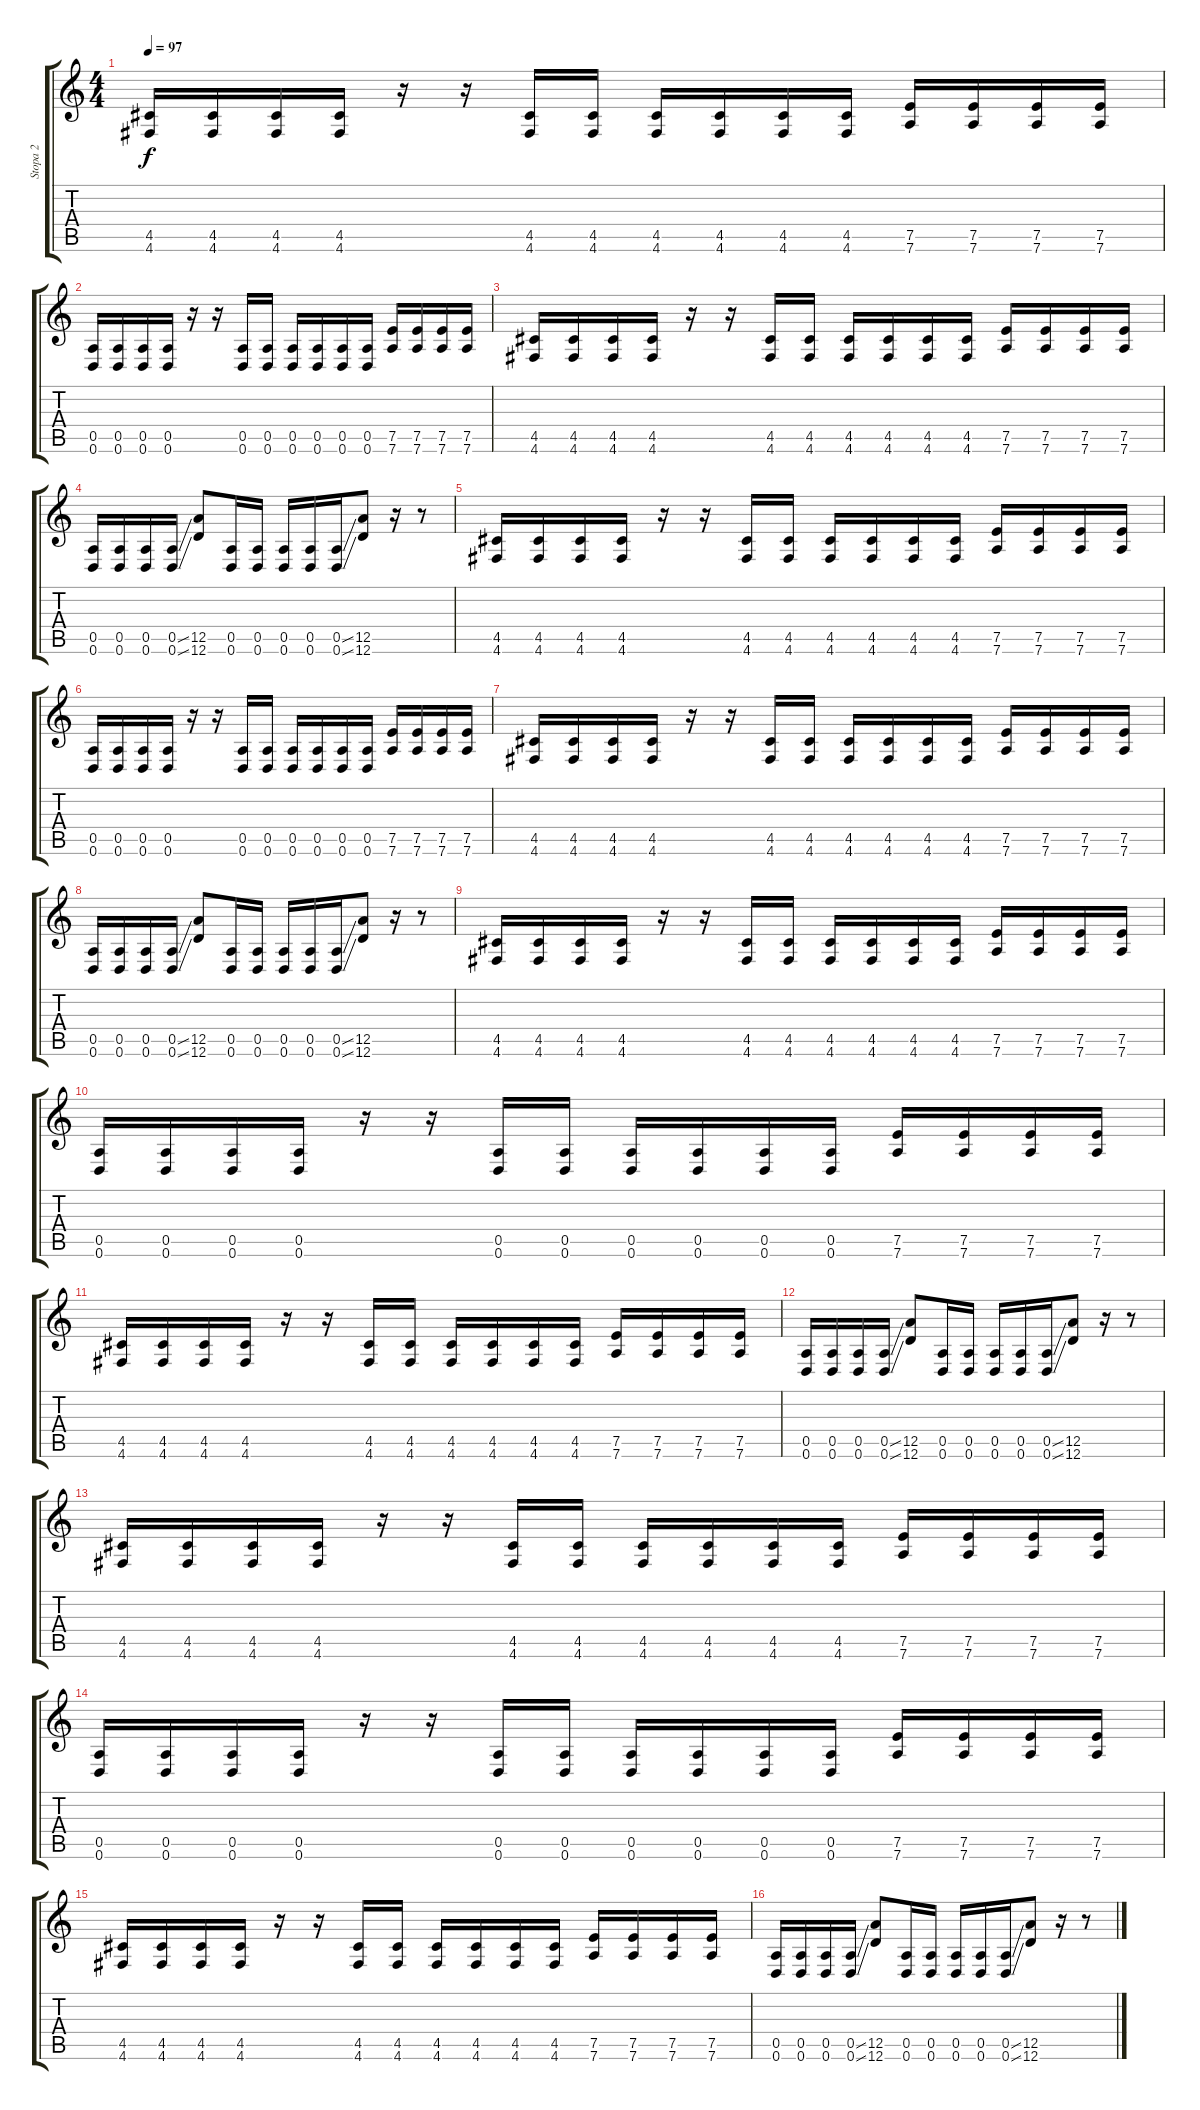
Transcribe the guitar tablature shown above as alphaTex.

\track ("Stopa 2" "Stopa 2") {instrument electricbassfinger}
\staff {score tabs}
\tuning (E4 B3 G3 D3 A2 D2) {hide}
\ts (4 4)
\tempo 97
\clef g2
\ks c
(4.5 4.6).16{dy f instrument electricbassfinger} (4.5 4.6).16 (4.5 4.6).16 (4.5 4.6).16 r.16 r.16 (4.5 4.6).16 (4.5 4.6).16 (4.5 4.6).16 (4.5 4.6).16 (4.5 4.6).16 (4.5 4.6).16 (7.5 7.6).16 (7.5 7.6).16 (7.5 7.6).16 (7.5 7.6).16 |
(0.5 0.6).16 (0.5 0.6).16 (0.5 0.6).16 (0.5 0.6).16 r.16 r.16 (0.5 0.6).16 (0.5 0.6).16 (0.5 0.6).16 (0.5 0.6).16 (0.5 0.6).16 (0.5 0.6).16 (7.5 7.6).16 (7.5 7.6).16 (7.5 7.6).16 (7.5 7.6).16 |
(4.5 4.6).16 (4.5 4.6).16 (4.5 4.6).16 (4.5 4.6).16 r.16 r.16 (4.5 4.6).16 (4.5 4.6).16 (4.5 4.6).16 (4.5 4.6).16 (4.5 4.6).16 (4.5 4.6).16 (7.5 7.6).16 (7.5 7.6).16 (7.5 7.6).16 (7.5 7.6).16 |
(0.5 0.6).16 (0.5 0.6).16 (0.5 0.6).16 (0.5{ss} 0.6{ss}).16 (12.5 12.6).8 (0.5 0.6).16 (0.5 0.6).16 (0.5 0.6).16 (0.5 0.6).16 (0.5{ss} 0.6{ss}).16 (12.5 12.6).8 r.16 r.8 |
(4.5 4.6).16 (4.5 4.6).16 (4.5 4.6).16 (4.5 4.6).16 r.16 r.16 (4.5 4.6).16 (4.5 4.6).16 (4.5 4.6).16 (4.5 4.6).16 (4.5 4.6).16 (4.5 4.6).16 (7.5 7.6).16 (7.5 7.6).16 (7.5 7.6).16 (7.5 7.6).16 |
(0.5 0.6).16 (0.5 0.6).16 (0.5 0.6).16 (0.5 0.6).16 r.16 r.16 (0.5 0.6).16 (0.5 0.6).16 (0.5 0.6).16 (0.5 0.6).16 (0.5 0.6).16 (0.5 0.6).16 (7.5 7.6).16 (7.5 7.6).16 (7.5 7.6).16 (7.5 7.6).16 |
(4.5 4.6).16 (4.5 4.6).16 (4.5 4.6).16 (4.5 4.6).16 r.16 r.16 (4.5 4.6).16 (4.5 4.6).16 (4.5 4.6).16 (4.5 4.6).16 (4.5 4.6).16 (4.5 4.6).16 (7.5 7.6).16 (7.5 7.6).16 (7.5 7.6).16 (7.5 7.6).16 |
(0.5 0.6).16 (0.5 0.6).16 (0.5 0.6).16 (0.5{ss} 0.6{ss}).16 (12.5 12.6).8 (0.5 0.6).16 (0.5 0.6).16 (0.5 0.6).16 (0.5 0.6).16 (0.5{ss} 0.6{ss}).16 (12.5 12.6).8 r.16 r.8 |
(4.5 4.6).16 (4.5 4.6).16 (4.5 4.6).16 (4.5 4.6).16 r.16 r.16 (4.5 4.6).16 (4.5 4.6).16 (4.5 4.6).16 (4.5 4.6).16 (4.5 4.6).16 (4.5 4.6).16 (7.5 7.6).16 (7.5 7.6).16 (7.5 7.6).16 (7.5 7.6).16 |
(0.5 0.6).16 (0.5 0.6).16 (0.5 0.6).16 (0.5 0.6).16 r.16 r.16 (0.5 0.6).16 (0.5 0.6).16 (0.5 0.6).16 (0.5 0.6).16 (0.5 0.6).16 (0.5 0.6).16 (7.5 7.6).16 (7.5 7.6).16 (7.5 7.6).16 (7.5 7.6).16 |
(4.5 4.6).16 (4.5 4.6).16 (4.5 4.6).16 (4.5 4.6).16 r.16 r.16 (4.5 4.6).16 (4.5 4.6).16 (4.5 4.6).16 (4.5 4.6).16 (4.5 4.6).16 (4.5 4.6).16 (7.5 7.6).16 (7.5 7.6).16 (7.5 7.6).16 (7.5 7.6).16 |
(0.5 0.6).16 (0.5 0.6).16 (0.5 0.6).16 (0.5{ss} 0.6{ss}).16 (12.5 12.6).8 (0.5 0.6).16 (0.5 0.6).16 (0.5 0.6).16 (0.5 0.6).16 (0.5{ss} 0.6{ss}).16 (12.5 12.6).8 r.16 r.8 |
(4.5 4.6).16 (4.5 4.6).16 (4.5 4.6).16 (4.5 4.6).16 r.16 r.16 (4.5 4.6).16 (4.5 4.6).16 (4.5 4.6).16 (4.5 4.6).16 (4.5 4.6).16 (4.5 4.6).16 (7.5 7.6).16 (7.5 7.6).16 (7.5 7.6).16 (7.5 7.6).16 |
(0.5 0.6).16 (0.5 0.6).16 (0.5 0.6).16 (0.5 0.6).16 r.16 r.16 (0.5 0.6).16 (0.5 0.6).16 (0.5 0.6).16 (0.5 0.6).16 (0.5 0.6).16 (0.5 0.6).16 (7.5 7.6).16 (7.5 7.6).16 (7.5 7.6).16 (7.5 7.6).16 |
(4.5 4.6).16 (4.5 4.6).16 (4.5 4.6).16 (4.5 4.6).16 r.16 r.16 (4.5 4.6).16 (4.5 4.6).16 (4.5 4.6).16 (4.5 4.6).16 (4.5 4.6).16 (4.5 4.6).16 (7.5 7.6).16 (7.5 7.6).16 (7.5 7.6).16 (7.5 7.6).16 |
(0.5 0.6).16 (0.5 0.6).16 (0.5 0.6).16 (0.5{ss} 0.6{ss}).16 (12.5 12.6).8 (0.5 0.6).16 (0.5 0.6).16 (0.5 0.6).16 (0.5 0.6).16 (0.5{ss} 0.6{ss}).16 (12.5 12.6).8 r.16 r.8
